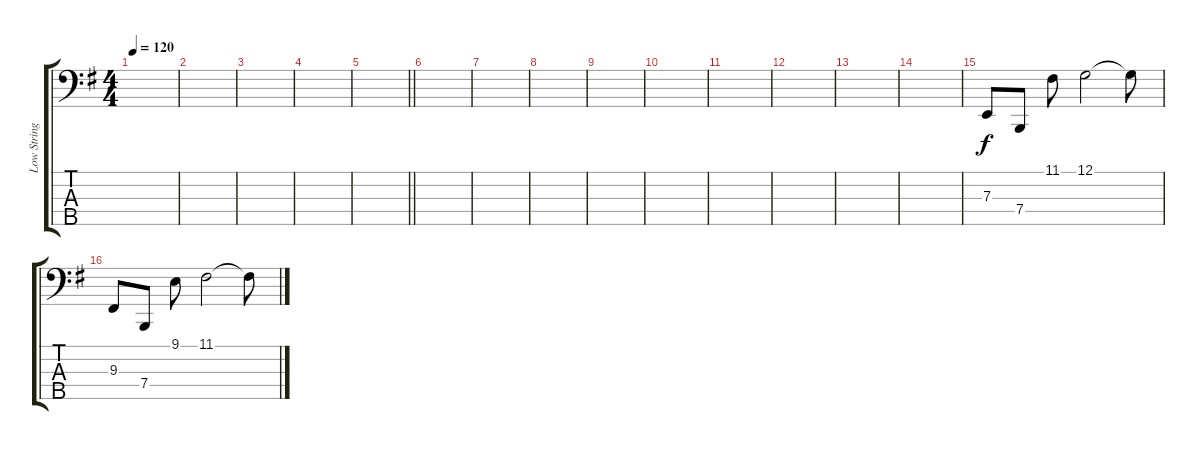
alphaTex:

\track ("Low Strings Standard" "Low String") {instrument stringensemble1}
\staff {score tabs}
\tuning (G2 D2 A1 E1 B0) {hide}
\ts (4 4)
\tempo 120
\clef f4
\ks eminor
|
|
|
|
\barLineRight lightlight
|
|
|
|
|
|
|
|
|
|
7.3.8 7.4.8 11.1.8 12.1.2 12.1{t}.8 |
9.3.8 7.4.8 9.1.8 11.1.2 11.1{t}.8
